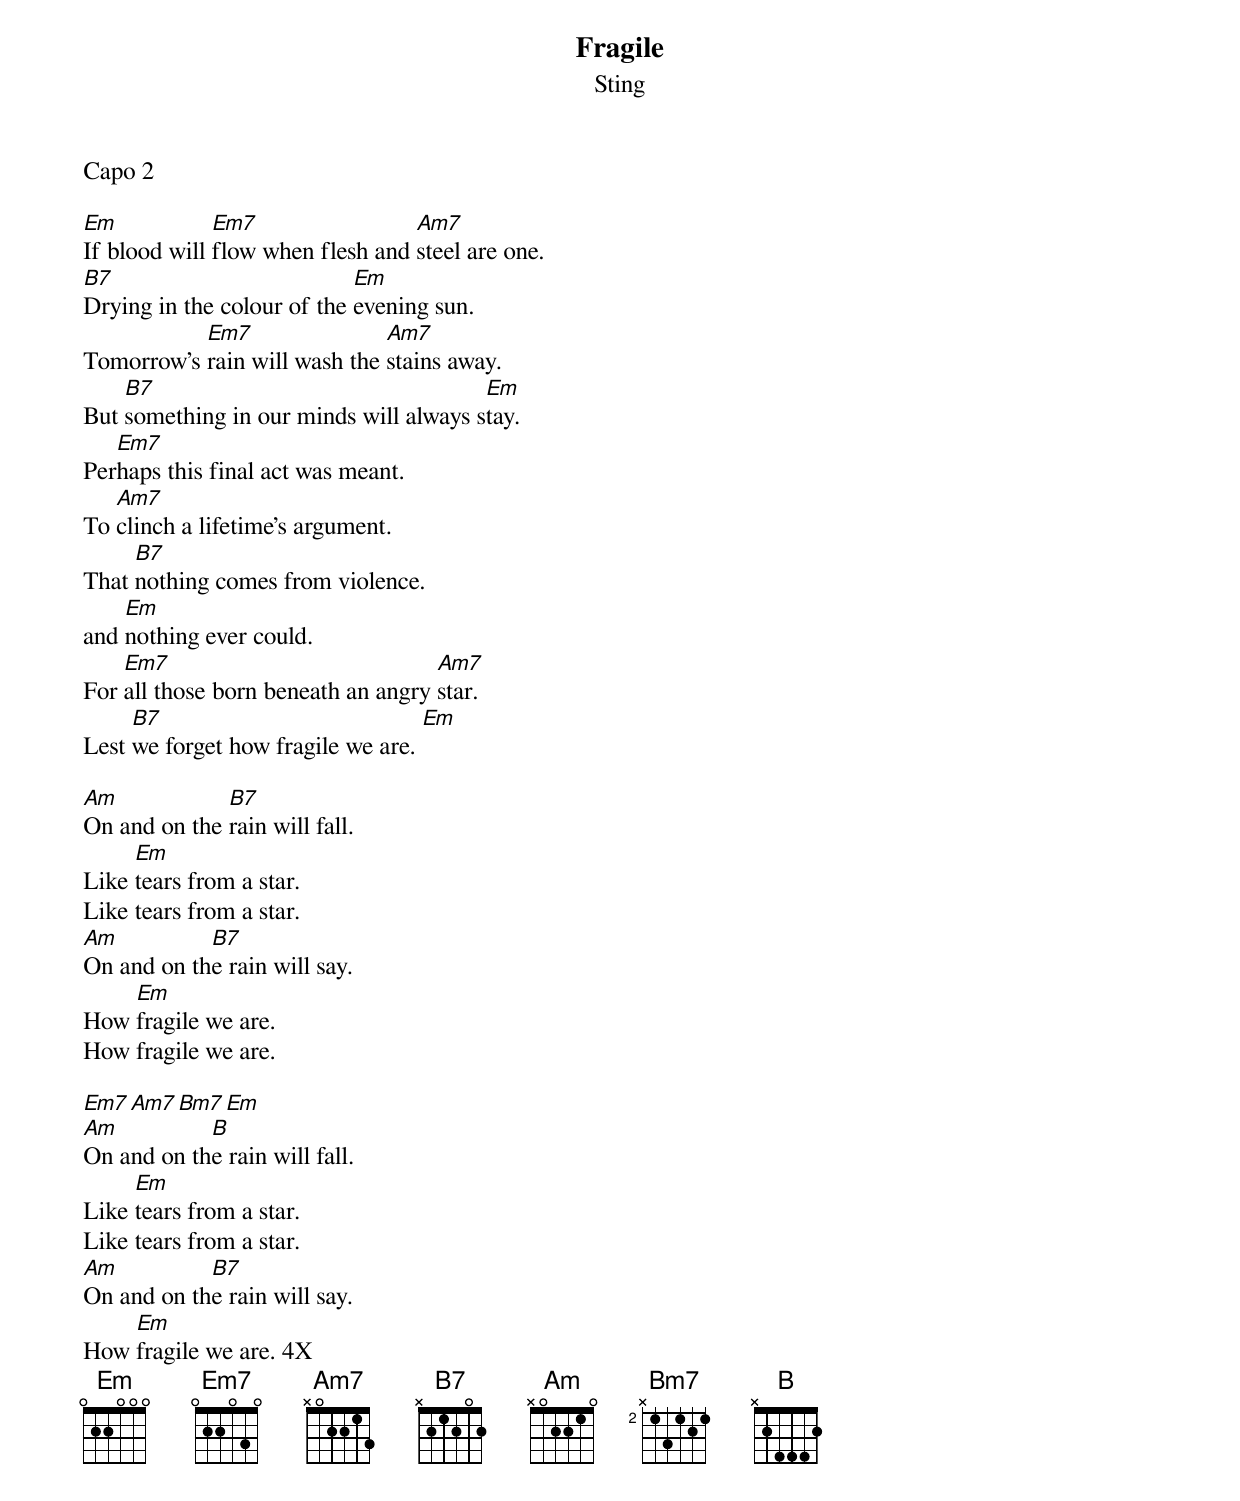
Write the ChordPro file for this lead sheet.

{title:Fragile}
{subtitle:Sting}
Capo 2

[Em]If blood will [Em7]flow when flesh and [Am7]steel are one.
[B7]Drying in the colour of the [Em]evening sun.
Tomorrow's [Em7]rain will wash the [Am7]stains away.
But [B7]something in our minds will always s[Em]tay.
Per[Em7]haps this final act was meant.
To [Am7]clinch a lifetime's argument.
That [B7]nothing comes from violence.
and [Em]nothing ever could.
For [Em7]all those born beneath an angry [Am7]star.
Lest [B7]we forget how fragile we are. [Em]

[Am]On and on the [B7]rain will fall.
Like [Em]tears from a star.
Like tears from a star.
[Am]On and on th[B7]e rain will say.
How [Em]fragile we are.
How fragile we are.

[Em7][Am7][Bm7][Em]
[Am]On and on th[B]e rain will fall.
Like [Em]tears from a star.
Like tears from a star.
[Am]On and on th[B7]e rain will say.
How [Em]fragile we are. 4X
